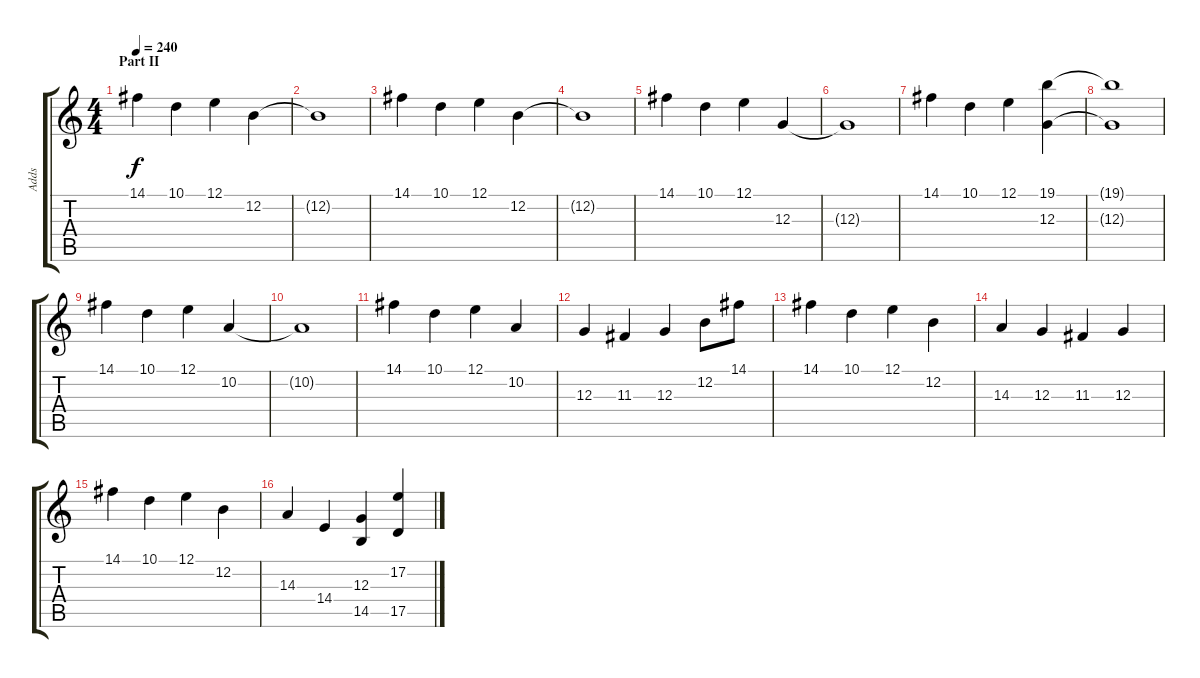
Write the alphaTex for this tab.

\track ("Adds" "Adds") {instrument stringensemble1}
\staff {score tabs}
\tuning (E4 B3 G3 D3 A2 E2) {hide}
\ts (4 4)
\section ("" "Part II")
\tempo 240
\clef g2
\ks c
14.1.4{dy f volume 14} 10.1.4 12.1.4 12.2.4 |
12.2{t}.1 |
14.1.4 10.1.4 12.1.4 12.2.4 |
12.2{t}.1 |
14.1.4 10.1.4 12.1.4 12.3.4 |
12.3{t}.1 |
14.1.4 10.1.4 12.1.4 (19.1 12.3).4 |
(19.1{t} 12.3{t}).1 |
14.1.4 10.1.4 12.1.4 10.2.4 |
10.2{t}.1 |
14.1.4 10.1.4 12.1.4 10.2.4 |
12.3.4 11.3.4 12.3.4 12.2.8 14.1.8 |
14.1.4 10.1.4 12.1.4 12.2.4 |
14.3.4 12.3.4 11.3.4 12.3.4 |
14.1.4 10.1.4 12.1.4 12.2.4 |
14.3.4 14.4.4 (12.3 14.5).4 (17.2 17.5).4
